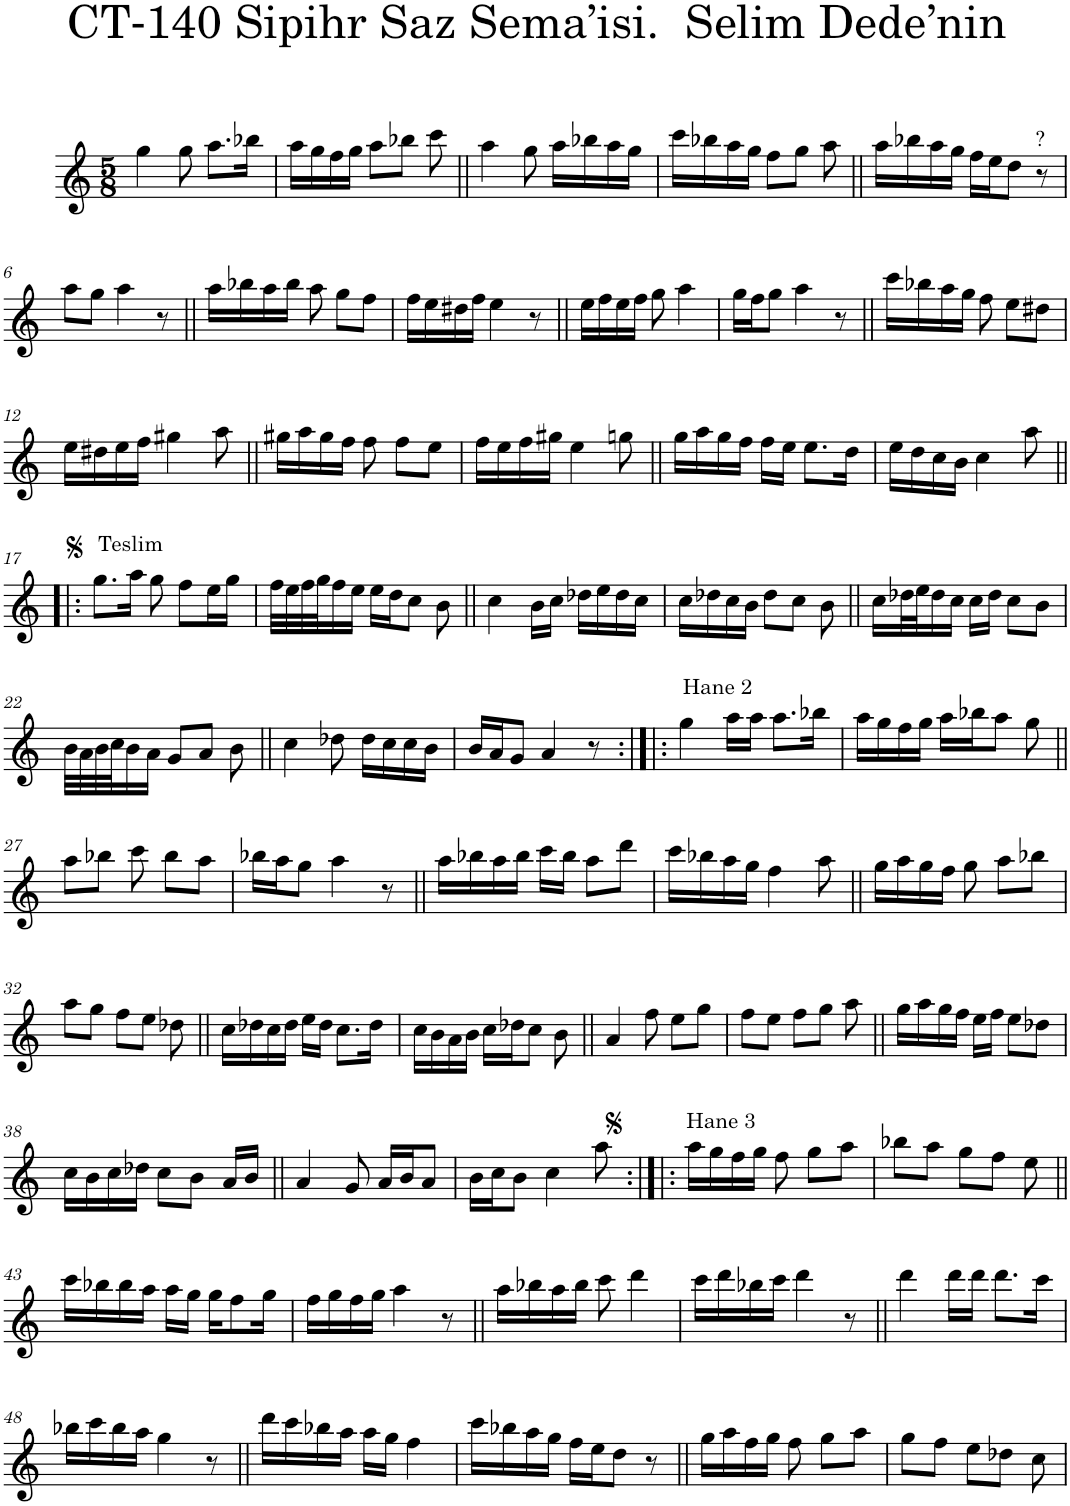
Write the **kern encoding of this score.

**kern
*part1
*staff1
*I"Piano
*I'Pno.
*clefG2
*k[]
*M5/8
=1
4gg\
8gg\
8.aa\L
16bb-X\Jk
=2
16aa\LL
16gg\
16ff\
16gg\JJ
8aa\L
8bb-X\J
8ccc\
=3||
4aa\
8gg\
16aa\LL
16bb-X\
16aa\
16gg\JJ
=4
16ccc\LL
16bb-X\
16aa\
16gg\JJ
8ff\L
8gg\J
8aa\
=5||
16aa\LL
16bb-X\
16aa\
16gg\JJ
16ff\LL
16ee\J
8dd\J
!LO:TX:a:t=?
8r
!!LO:LB:g=z
=6
8aa\L
8gg\J
4aa\
8r
=7||
16aa\LL
16bb-X\
16aa\
16bb-\JJ
8aa\
8gg\L
8ff\J
=8
16ff\LL
16ee\
16dd#X\
16ff\JJ
4ee\
8r
=9||
16ee\LL
16ff\
16ee\
16ff\JJ
8gg\
4aa\
=10
16gg\LL
16ff\J
8gg\J
4aa\
8r
=11||
16ccc\LL
16bb-X\
16aa\
16gg\JJ
8ff\
8ee\L
8dd#X\J
!!LO:LB:g=z
=12
16ee\LL
16dd#X\
16ee\
16ff\JJ
4gg#X\
8aa\
=13||
16gg#X\LL
16aa\
16gg#\
16ff\JJ
8ff\
8ff\L
8ee\J
=14
16ff\LL
16ee\
16ff\
16gg#X\JJ
4ee\
8ggn\
=15||
16gg\LL
16aa\
16gg\
16ff\JJ
16ff\LL
16ee\JJ
8.ee\L
16dd\Jk
=16
16ee\LL
16dd\
16cc\
16b\JJ
4cc\
8aa\
!!LO:LB:g=z
=17!|:
!LO:TX:a:t=Teslim
8.gg\L
16aa\Jk
8gg\
8ff\L
16ee\L
16gg\JJ
=18
32ff\LLL
32ee\
32ff\
32gg\J
16ff\
16ee\JJ
16ee\LL
16dd\J
8cc\J
8b\
=19||
4cc\
16b\LL
16cc\JJ
16dd-X\LL
16ee\
16dd-\
16cc\JJ
=20
16cc\LL
16dd-X\
16cc\
16b\JJ
8dd-\L
8cc\J
8b\
=21||
16cc\LL
32dd-X\L
32ee\J
16dd-\
16cc\JJ
16cc\LL
16dd-\JJ
8cc\L
8b\J
!!LO:LB:g=z
=22
32b\LLL
32a\
32b\
32cc\J
16b\
16a\JJ
8g/L
8a/J
8b\
=23||
4cc\
8dd-X\
16dd-\LL
16cc\
16cc\
16b\JJ
=24
16b/LL
16a/J
8g/J
4a/
8r
=25:|!|:
!LO:TX:a:t=Hane 2
4gg\
16aa\LL
16aa\JJ
8.aa\L
16bb-X\Jk
=26
16aa\LL
16gg\
16ff\
16gg\JJ
16aa\LL
16bb-X\J
8aa\J
8gg\
!!LO:LB:g=z
=27||
8aa\L
8bb-X\J
8ccc\
8bb-\L
8aa\J
=28
16bb-X\LL
16aa\J
8gg\J
4aa\
8r
=29||
16aa\LL
16bb-X\
16aa\
16bb-\JJ
16ccc\LL
16bb-\JJ
8aa\L
8ddd\J
=30
16ccc\LL
16bb-X\
16aa\
16gg\JJ
4ff\
8aa\
=31||
16gg\LL
16aa\
16gg\
16ff\JJ
8gg\
8aa\L
8bb-X\J
!!LO:LB:g=z
=32
8aa\L
8gg\J
8ff\L
8ee\J
8dd-X\
=33||
16cc\LL
16dd-X\
16cc\
16dd-\JJ
16ee\LL
16dd-\JJ
8.cc\L
16dd-\Jk
=34
16cc\LL
16b\
16a\
16b\JJ
16cc\LL
16dd-X\J
8cc\J
8b\
=35||
4a/
8ff\
8ee\L
8gg\J
=36
8ff\L
8ee\J
8ff\L
8gg\J
8aa\
=37||
16gg\LL
16aa\
16gg\
16ff\JJ
16ee\LL
16ff\JJ
8ee\L
8dd-X\J
!!LO:LB:g=z
=38
16cc\LL
16b\
16cc\
16dd-X\JJ
8cc\L
8b\J
16a/LL
16b/JJ
=39||
4a/
8g/
16a/LL
16b/J
8a/J
=40
16b\LL
16cc\J
8b\J
4cc\
8aa\
=41:|!|:
!LO:TX:a:t=Hane 3
16aa\LL
16gg\
16ff\
16gg\JJ
8ff\
8gg\L
8aa\J
=42
8bb-X\L
8aa\J
8gg\L
8ff\J
8ee\
!!LO:LB:g=z
=43||
16ccc\LL
16bb-X\
16bb-\
16aa\JJ
16aa\LL
16gg\JJ
16gg\KL
8ff\
16gg\Jk
=44
16ff\LL
16gg\
16ff\
16gg\JJ
4aa\
8r
=45||
16aa\LL
16bb-X\
16aa\
16bb-\JJ
8ccc\
4ddd\
=46
16ccc\LL
16ddd\
16bb-X\
16ccc\JJ
4ddd\
8r
=47||
4ddd\
16ddd\LL
16ddd\JJ
8.ddd\L
16ccc\Jk
!!LO:LB:g=z
=48
16bb-X\LL
16ccc\
16bb-\
16aa\JJ
4gg\
8r
=49||
16ddd\LL
16ccc\
16bb-X\
16aa\JJ
16aa\LL
16gg\JJ
4ff\
=50
16ccc\LL
16bb-X\
16aa\
16gg\JJ
16ff\LL
16ee\J
8dd\J
8r
=51||
16gg\LL
16aa\
16ff\
16gg\JJ
8ff\
8gg\L
8aa\J
=52
8gg\L
8ff\J
8ee\L
8dd-X\J
8cc\
=
*-
